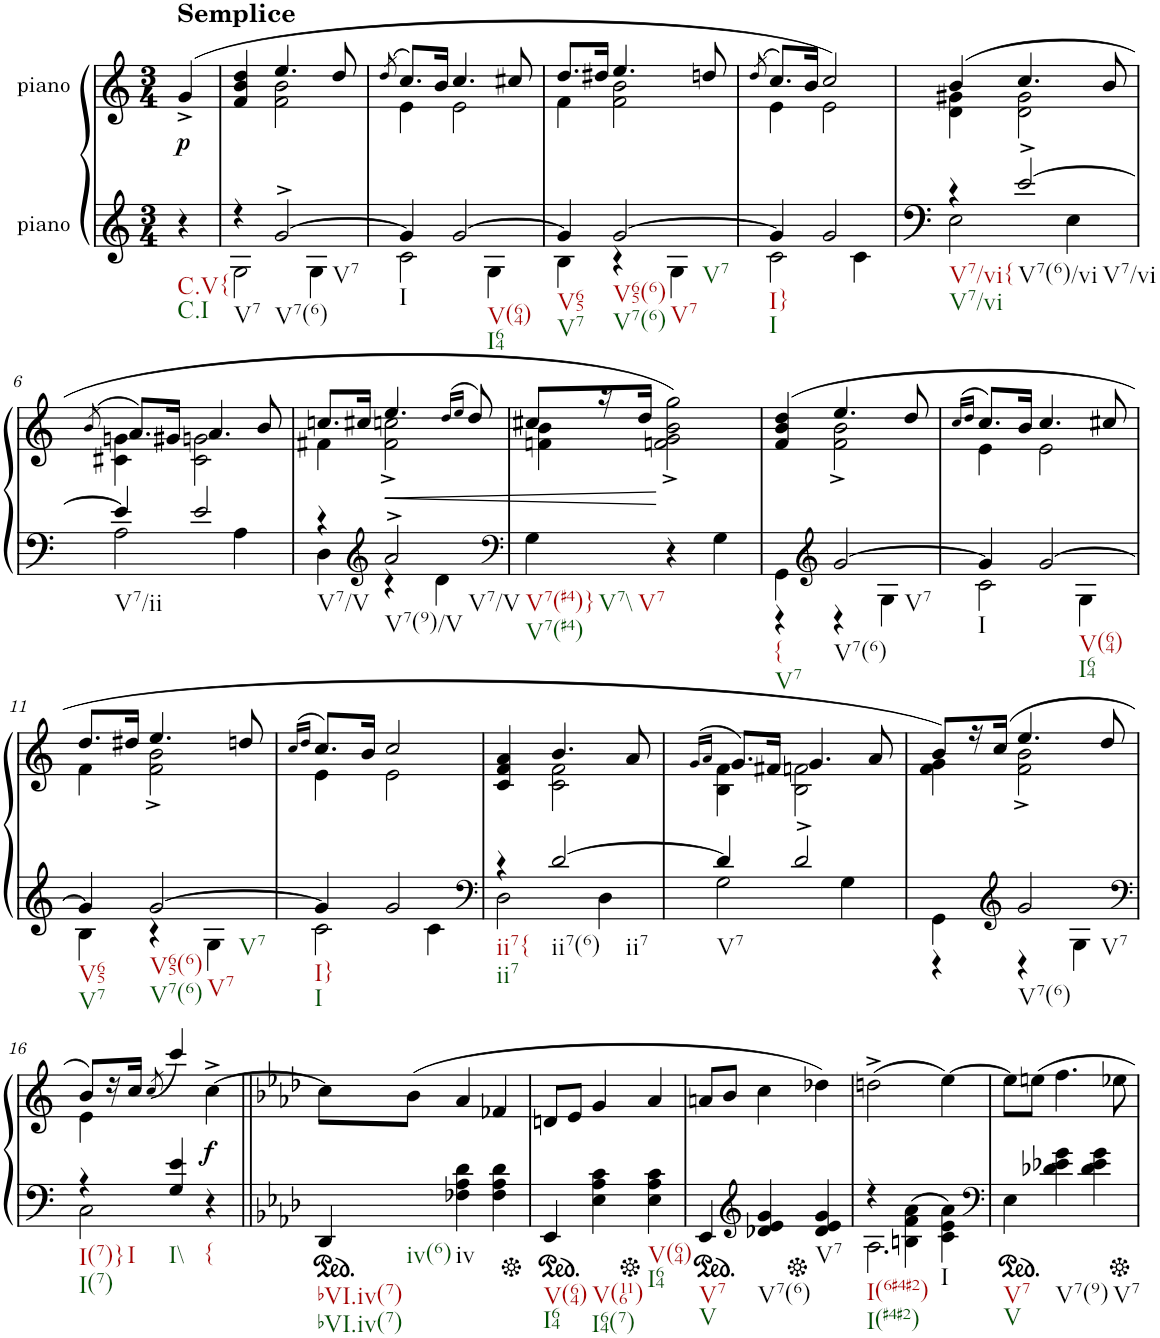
**kern	**kern	**dynam
*part2	*part1	*part1
*staff2	*staff1	*staff1
*I"piano	*I"piano	*
*I'Pno	*I'Pno	*
*clefG2	*clefG2	*
*k[]	*k[]	*
*M3/4	*M3/4	*
=	=	=
!	!LO:TX:a:B:t=Semplice	!
!LO:TX:b:t=C.V{	!	!
!LO:TX:b:t=C.I	!	!
!	!	!LO:DY:b
4r	(4g^/	p
=1	=1	=1
*^	*^	*
!LO:TX:b:t=V7	!	!	!	!
4r	2G\	4f/ 4b/ 4dd/	4ryy	.
!LO:TX:b:t=V7(6)	!	!	!	!
!LO:TX:b:t=V7	!	!	!	!
[2g^/	.	4.ee/	2f\ 2b\	.
.	4G\	.	.	.
.	.	8dd/	.	.
=2	=2	=2	=2	=2
.	.	(8qdd/	.	.
!LO:TX:b:t=I	!	!	!	!
4g/]	2c\	8.cc/L)	4e\	.
.	.	16b/Jk	.	.
!LO:TX:b:t=V(64)	!	!	!	!
!LO:TX:b:t=I64	!	!	!	!
[2g/	.	4.cc/	2e\	.
.	4G\	.	.	.
.	.	8cc#X/	.	.
=3	=3	=3	=3	=3
!LO:TX:b:t=V65	!	!	!	!
!LO:TX:b:t=V7	!	!	!	!
4g/]	4B\	8.dd/L	4f\	.
.	.	16dd#X/Jk	.	.
!LO:TX:b:t=V65(6)	!	!	!	!
!LO:TX:b:t=V7(6)	!	!	!	!
!LO:TX:b:t=V7	!	!	!	!
!LO:TX:b:t=V7	!	!	!	!
[2g/	4r	4.ee/	2f\ 2b\	.
.	4G\	.	.	.
.	.	8ddn/	.	.
=4	=4	=4	=4	=4
.	.	(8qdd/	.	.
!LO:TX:b:t=I}	!	!	!	!
!LO:TX:b:t=I	!	!	!	!
4g/]	2c\	8.cc/L)	4e\	.
.	.	16b/Jk	.	.
2g/	.	2cc/)	2e\	.
.	4c\	.	.	.
=5	=5	=5	=5	=5
!LO:TX:b:t=V7/vi{	!	!	!	!
!LO:TX:b:t=V7/vi	!	!	!	!
4r	2E\	(4b/	4d\ 4g#X\	.
!LO:TX:b:t=V7(6)/vi	!	!	!	!
!LO:TX:b:t=V7/vi	!	!	!	!
[2e^/	.	4.cc/	2d\ 2g#\	.
.	4E\	.	.	.
.	.	8b/	.	.
!!LO:LB:g=z	!!
=6	=6	=6	=6	=6
.	.	(>8qb/	.	.
!LO:TX:b:t=V7/ii	!	!	!	!
4e/]	2A\	8.a/L)	4c#X\ 4gn\	.
.	.	16g#X/Jk	.	.
2e/	.	4.a/	2c#\ 2gn\	.
.	4A\	.	.	.
.	.	8b/	.	.
=7	=7	=7	=7	=7
!LO:TX:b:t=V7/V	!	!	!	!
4r	4D\	8.ccn/L	4f#X\	.
.	.	16cc#X/Jk	.	.
*clefG2	*	*	*	*
!LO:TX:b:t=V7(9)/V	!	!	!	!
!LO:TX:b:t=V7/V	!	!	!	!
!	!	!	!	!LO:HP:b
2a^/	4r	4.ee/	2f#\^ 2ccn\^	<
.	4d\	.	.	.
.	.	(16qdd/LL	.	.
.	.	16qee/JJ	.	.
.	.	8dd/)	.	.
*v	*v	*	*	*
=8	=8	=8	=8
*clefF4	*	*	*
!LO:TX:b:t=V7(#4)}	!	!	!
!LO:TX:b:t=V7(#4)	!	!	!
!LO:TX:b:t=V7\\	!	!	!
!LO:TX:b:t=V7	!	!	!
4G\	8cc#X/L	4fn\ 4b\	.
.	16r	.	.
.	16dd/JJ	.	.
4r	2fn\^< 2g\^< 2b\^< 2gg\^<)	2ryy	[
4G\	.	.	.
=9	=9	=9	=9
*^	*	*	*
!LO:TX:b:t={	!	!	!	!
!LO:TX:b:t=V7	!	!	!	!
4GG\	4r	(4f/ 4b/ 4dd/	4ryy	.
*clefG2	*	*	*	*
!LO:TX:b:t=V7(6)	!	!	!	!
!LO:TX:b:t=V7	!	!	!	!
[2g/	4r	4.ee/	2f\^ 2b\^	.
.	4G\	.	.	.
.	.	8dd/	.	.
=10	=10	=10	=10	=10
.	.	(16qcc/LL	.	.
.	.	16qdd/JJ	.	.
!LO:TX:b:t=I	!	!	!	!
4g/]	2c\	8.cc/L)	4e\	.
.	.	16b/Jk	.	.
!LO:TX:b:t=V(64)	!	!	!	!
!LO:TX:b:t=I64	!	!	!	!
[2g/	.	4.cc/	2e\	.
.	4G\	.	.	.
.	.	8cc#X/	.	.
!!LO:LB:g=z	!!
=11	=11	=11	=11	=11
!LO:TX:b:t=V65	!	!	!	!
!LO:TX:b:t=V7	!	!	!	!
4g/]	4B\	8.dd/L	4f\	.
.	.	16dd#X/Jk	.	.
!LO:TX:b:t=V65(6)	!	!	!	!
!LO:TX:b:t=V7(6)	!	!	!	!
!LO:TX:b:t=V7	!	!	!	!
!LO:TX:b:t=V7	!	!	!	!
[2g/	4r	4.ee/	2f\^ 2b\^	.
.	4G\	.	.	.
.	.	8ddn/	.	.
=12	=12	=12	=12	=12
.	.	(16qcc/LL	.	.
.	.	16qdd/JJ	.	.
!LO:TX:b:t=I}	!	!	!	!
!LO:TX:b:t=I	!	!	!	!
4g/]	2c\	8.cc/L)	4e\	.
.	.	16b/Jk	.	.
2g/	.	2cc/	2e\	.
.	4c\	.	.	.
=13	=13	=13	=13	=13
*clefF4	*	*	*	*
!LO:TX:b:t=ii7{	!	!	!	!
!LO:TX:b:t=ii7	!	!	!	!
4r	2D\	4c/ 4f/ 4a/	4ryy	.
!LO:TX:b:t=ii7(6)	!	!	!	!
!LO:TX:b:t=ii7	!	!	!	!
[2d/	.	4.b/	2c\ 2f\	.
.	4D\	.	.	.
.	.	8a/	.	.
=14	=14	=14	=14	=14
.	.	(16qg/LL	.	.
.	.	16qa/JJ	.	.
!LO:TX:b:t=V7	!	!	!	!
4d/]	2G\	8.g/L)	4B\ 4f\	.
.	.	16f#X/Jk	.	.
2d^/	.	4.g/	2B\ 2fn\	.
.	4G\	.	.	.
.	.	8a/	.	.
=15	=15	=15	=15	=15
4GG\	4r	8b/L)	4f\ 4g\	.
.	.	16r	.	.
.	.	(16cc/JJ	.	.
*clefG2	*	*	*	*
!LO:TX:b:t=V7(6)	!	!	!	!
!LO:TX:b:t=V7	!	!	!	!
2g/	4r	4.ee/	2f\^ 2b\^	.
.	4G\	.	.	.
.	.	8dd/	.	.
!!LO:LB:g=z	!!
=16	=16	=16	=16	=16
*clefF4	*	*	*	*
!LO:TX:b:t=I(7)}	!	!	!	!
!LO:TX:b:t=I(7)	!	!	!	!
!LO:TX:b:t=I	!	!	!	!
4r	2C\	8b/L)	4e\	.
.	.	16r	.	.
.	.	16cc/JJ	.	.
.	.	(8qcc/	.	.
!LO:TX:b:t=I\\	!	!	!	!
4G/ 4e/	.	4ccc/)	2ryy	.
!LO:TX:b:t={	!	!	!	!
!	!	!	!	!LO:DY:b
4r	4ryy	[4cc^\	.	f
*v	*v	*	*	*
*	*v	*v	*
=17||	=17||	=17||
*k[b-e-a-d-]	*k[b-e-a-d-]	*
*ped	*	*
*^	*	*
!LO:TX:b:t=bVI.iv(7)	!	!	!
!LO:TX:b:t=bVI.iv(7)	!	!	!
!LO:TX:b:t=iv(6)	!	!	!
*v	*v	*	*
4DD-/	8cc\L]	.
.	(8b-\J	.
!LO:TX:b:t=iv	!	!
4F-X\ 4A-\ 4d-\	4a-/	.
4F-\ 4A-\ 4d-\	4f-X/	.
=18	=18	=18
*Xped	*	*
*ped	*	*
!LO:TX:b:t=V(64)	!	!
!LO:TX:b:t=I64	!	!
4EE-/	8dn/L	.
.	8e-/J	.
!LO:TX:b:t=V(116)	!	!
!LO:TX:b:t=I64(7)	!	!
4E-\ 4A-\ 4c\	4g/	.
*Xped	*	*
!LO:TX:b:t=V(64)	!	!
!LO:TX:b:t=I64	!	!
4E-\ 4A-\ 4c\	4a-/	.
=19	=19	=19
*ped	*	*
!LO:TX:b:t=V7	!	!
!LO:TX:b:t=V	!	!
4EE-/	8an/L	.
.	8b-/J	.
*clefG2	*	*
!LO:TX:b:t=V7(6)	!	!
4d-X/ 4e-/ 4g/	4cc\	.
*Xped	*	*
!LO:TX:b:t=V7	!	!
4d-/ 4e-/ 4g/	4dd-X\)	.
=20	=20	=20
*^	*	*
!LO:TX:b:t=I(6#4#2)	!	!	!
!LO:TX:b:t=I(#4#2)	!	!	!
4r	2.A-\	(2ddn^\	.
(4Bn\ 4f\ 4a-\	.	.	.
!LO:TX:b:t=I	!	!	!
4c\ 4e-\ 4a-\)	.	[4ee-\)	.
*v	*v	*	*
=21	=21	=21
*clefF4	*	*
*ped	*	*
!LO:TX:b:t=V7	!	!
!LO:TX:b:t=V	!	!
4E-\	8ee-\L]	.
.	8een\J	.
!LO:TX:b:t=V7(9)	!	!
4d-X\ 4e-X\ 4g\	4.ff\	.
!LO:TX:b:t=V7	!	!
4d-\ 4e-\ 4g\	.	.
.	8ee-X\	.
*Xped	*	*
=	=	=
*-	*-	*-
